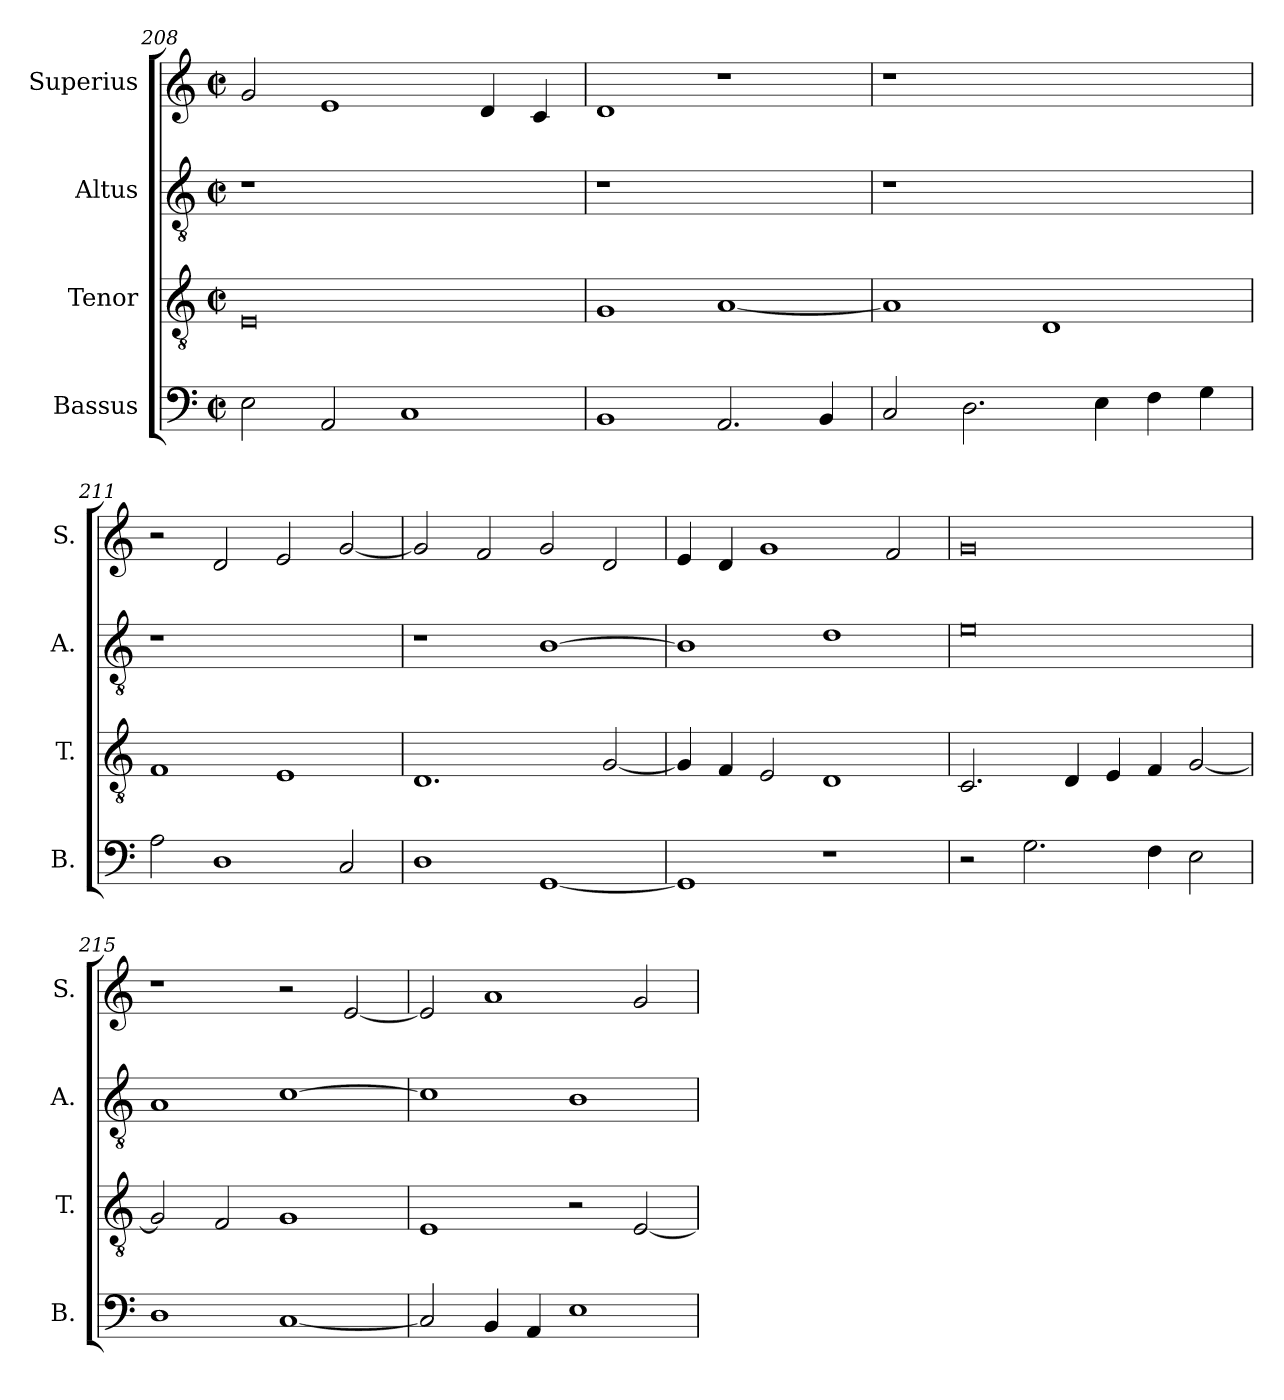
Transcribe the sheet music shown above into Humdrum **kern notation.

**kern	**kern	**kern	**kern
*part4	*part3	*part2	*part1
*staff4	*staff3	*staff2	*staff1
*I"Bassus	*I"Tenor	*I"Altus	*I"Superius
*I'B.	*I'T.	*I'A.	*I'S.
*clefF4	*clefGv2	*clefGv2	*clefG2
*	*ITrd7c12	*ITrd7c12	*
*k[]	*k[]	*k[]	*k[]
*C:	*C:	*C:	*C:
*M2/2	*M2/2	*M2/2	*M2/2
*met(c|)	*met(c|)	*met(c|)	*met(c|)
=208	=208	=208	=208
!	!	!LO:N:vis=1	!
2Ei\	0EEi	1r	2gi/
2AAi/	.	.	1ei
1Ci	.	1ryy	.
.	.	.	4di/
.	.	.	4ci/
!!LO:LB:g=z
=209	=209	=209	=209
!	!	!LO:N:vis=1	!
1BBi	1GGi	1r	1di
2.AAi/	[<1AAi	1ryy	1r
4BBi/	.	.	.
=210	=210	=210	=210
!	!	!LO:N:vis=1	!LO:N:vis=1
2Ci/	1AAi]	1r	1r
2.Di\	.	.	.
.	1DDi	1ryy	1ryy
4Ei\	.	.	.
4Fi\	.	.	.
4Gi\	.	.	.
=211	=211	=211	=211
!	!	!LO:N:vis=1	!
2Ai\	1FFi	1r	2r
1Di	.	.	2di/
.	1EEi	1ryy	2ei/
2Ci/	.	.	[<2gi/
=212	=212	=212	=212
1Di	1.DDi	1r	2gi/]
.	.	.	2fi/
[<1GGi	.	[>1BBi	2gi/
.	[<2GGi/	.	2di/
=213	=213	=213	=213
1GGi]	4GGi/]	1BBi]	4ei/
.	4FFi/	.	4di/
.	2EEi/	.	1gi
1r	1DDi	1Di	.
.	.	.	2fi/
!!LO:LB:g=z
=214	=214	=214	=214
2r	2.CCi/	0Ei	0gi
2.Gi\	.	.	.
.	4DDi/	.	.
.	4EEi/	.	.
4Fi\	4FFi/	.	.
2Ei\	[<2GGi/	.	.
=215	=215	=215	=215
1Di	2GGi/]	1AAi	1r
.	2FFi/	.	.
[<1Ci	1GGi	[>1Ci	2r
.	.	.	[<2ei/
=216	=216	=216	=216
2Ci/]	1EEi	1Ci]	2ei/]
4BBi/	.	.	1ai
4AAi/	.	.	.
1Ei	2r	1BBi	.
.	[<2EEi/	.	2gi/
=	=	=	=
*-	*-	*-	*-
